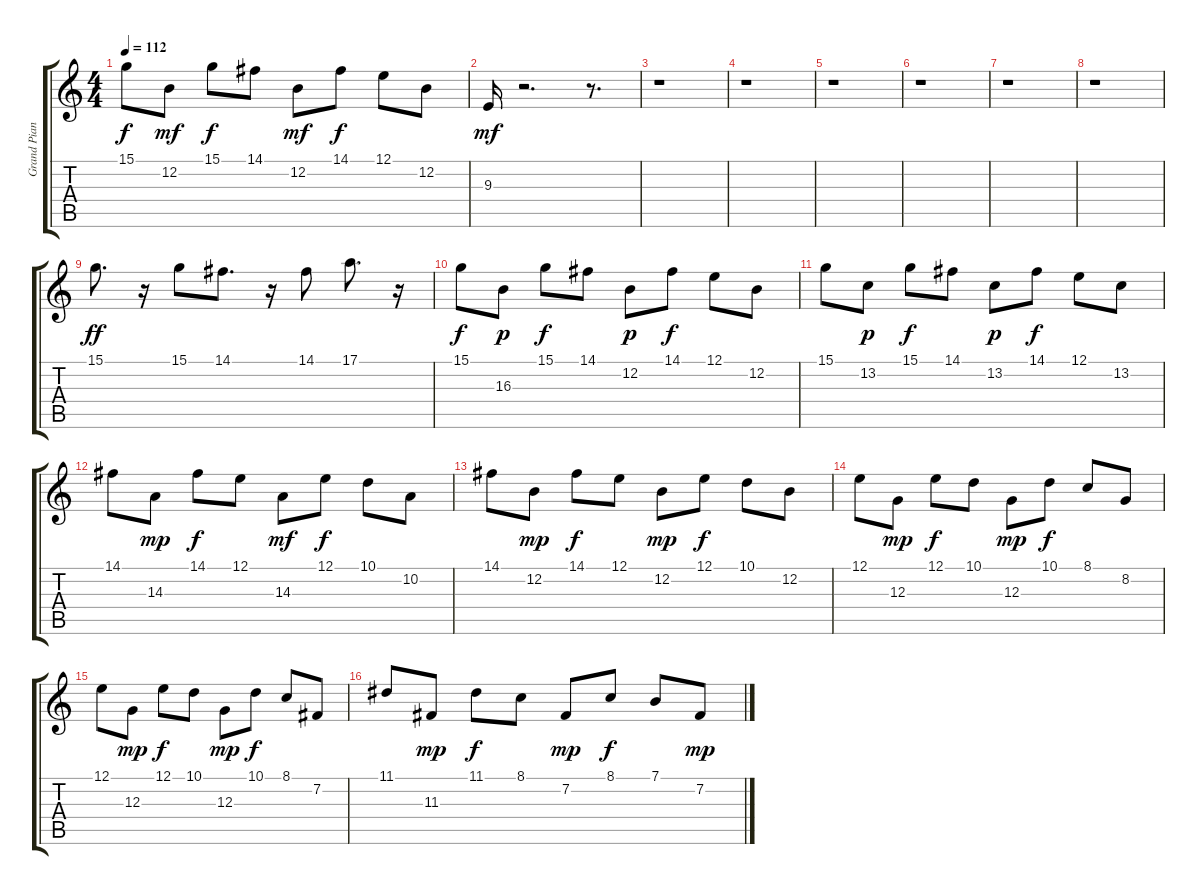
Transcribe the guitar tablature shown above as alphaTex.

\track ("Grand Piano " "Grand Pian") {instrument electricgrandpiano}
\staff {score tabs}
\tuning (E4 B3 G3 D3 A2 E2) {hide}
\ts (4 4)
\tempo 112
\clef g2
\ks c
15.1.8{dy f} 12.2.8{dy mf} 15.1.8{dy f} 14.1.8 12.2.8{dy mf} 14.1.8{dy f} 12.1.8 12.2.8 |
9.3.16{dy mf} r.2{d} r.8{d} |
r.1 |
r.1 |
r.1 |
r.1 |
r.1 |
r.1 |
15.1.8{d dy ff} r.16 15.1.8 14.1.8{d} r.16 14.1.8 17.1.8{d} r.16 |
15.1.8{dy f} 16.3.8{dy p} 15.1.8{dy f} 14.1.8 12.2.8{dy p} 14.1.8{dy f} 12.1.8 12.2.8 |
15.1.8 13.2.8{dy p} 15.1.8{dy f} 14.1.8 13.2.8{dy p} 14.1.8{dy f} 12.1.8 13.2.8 |
14.1.8 14.3.8{dy mp} 14.1.8{dy f} 12.1.8 14.3.8{dy mf} 12.1.8{dy f} 10.1.8 10.2.8 |
14.1.8 12.2.8{dy mp} 14.1.8{dy f} 12.1.8 12.2.8{dy mp} 12.1.8{dy f} 10.1.8 12.2.8 |
12.1.8 12.3.8{dy mp} 12.1.8{dy f} 10.1.8 12.3.8{dy mp} 10.1.8{dy f} 8.1.8 8.2.8 |
12.1.8 12.3.8{dy mp} 12.1.8{dy f} 10.1.8 12.3.8{dy mp} 10.1.8{dy f} 8.1.8 7.2.8 |
11.1.8 11.3.8{dy mp} 11.1.8{dy f} 8.1.8 7.2.8{dy mp} 8.1.8{dy f} 7.1.8 7.2.8{dy mp}
